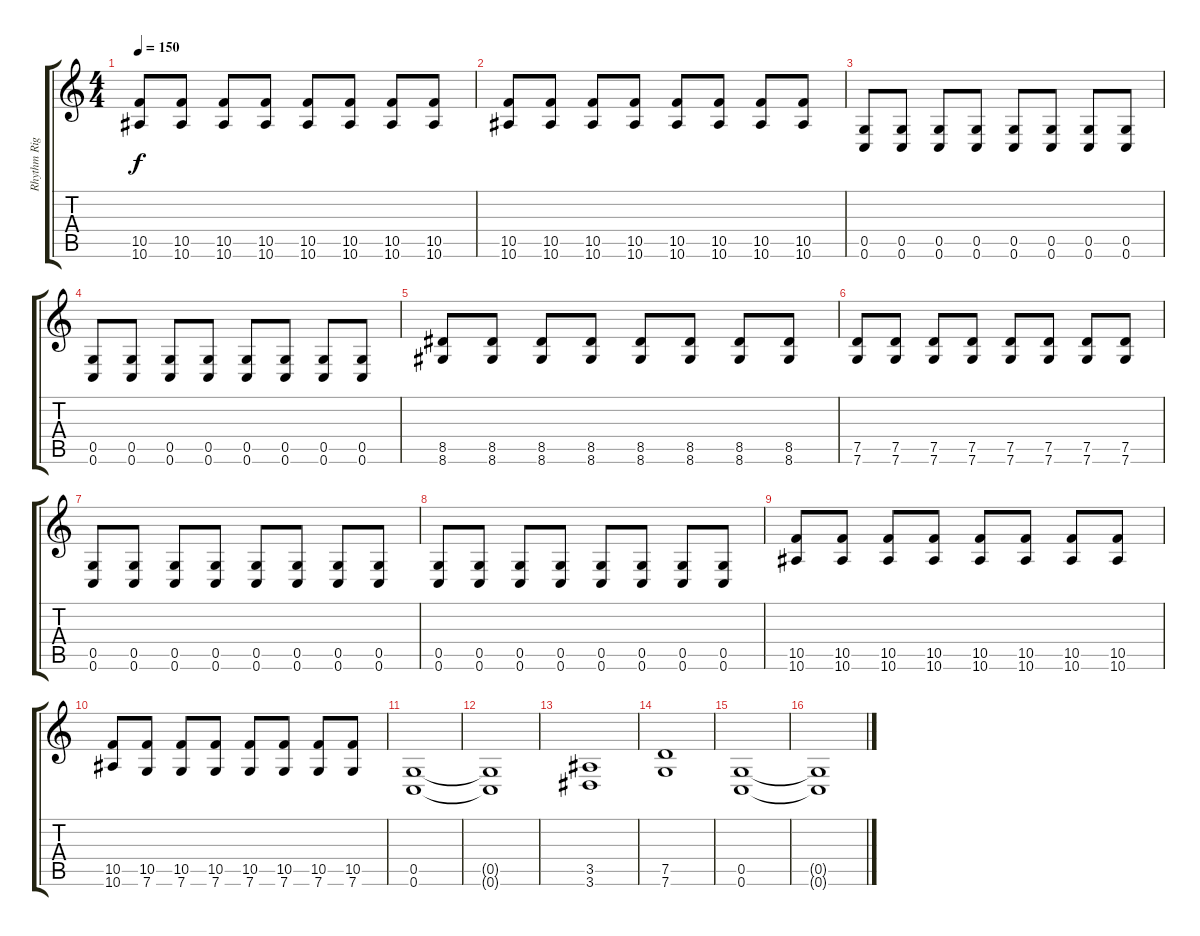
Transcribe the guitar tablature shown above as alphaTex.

\track ("Rhythm Right" "Rhythm Rig") {instrument distortionguitar}
\staff {score tabs}
\tuning (D4 A3 F3 C3 G2 C2) {hide}
\ts (4 4)
\tempo 150
\clef g2
\ks c
(10.5 10.6).8{dy f} (10.5 10.6).8 (10.5 10.6).8 (10.5 10.6).8 (10.5 10.6).8 (10.5 10.6).8 (10.5 10.6).8 (10.5 10.6).8 |
(10.5 10.6).8 (10.5 10.6).8 (10.5 10.6).8 (10.5 10.6).8 (10.5 10.6).8 (10.5 10.6).8 (10.5 10.6).8 (10.5 10.6).8 |
(0.5 0.6).8 (0.5 0.6).8 (0.5 0.6).8 (0.5 0.6).8 (0.5 0.6).8 (0.5 0.6).8 (0.5 0.6).8 (0.5 0.6).8 |
(0.5 0.6).8 (0.5 0.6).8 (0.5 0.6).8 (0.5 0.6).8 (0.5 0.6).8 (0.5 0.6).8 (0.5 0.6).8 (0.5 0.6).8 |
(8.5 8.6).8 (8.5 8.6).8 (8.5 8.6).8 (8.5 8.6).8 (8.5 8.6).8 (8.5 8.6).8 (8.5 8.6).8 (8.5 8.6).8 |
(7.5 7.6).8 (7.5 7.6).8 (7.5 7.6).8 (7.5 7.6).8 (7.5 7.6).8 (7.5 7.6).8 (7.5 7.6).8 (7.5 7.6).8 |
(0.5 0.6).8 (0.5 0.6).8 (0.5 0.6).8 (0.5 0.6).8 (0.5 0.6).8 (0.5 0.6).8 (0.5 0.6).8 (0.5 0.6).8 |
(0.5 0.6).8 (0.5 0.6).8 (0.5 0.6).8 (0.5 0.6).8 (0.5 0.6).8 (0.5 0.6).8 (0.5 0.6).8 (0.5 0.6).8 |
(10.5 10.6).8 (10.5 10.6).8 (10.5 10.6).8 (10.5 10.6).8 (10.5 10.6).8 (10.5 10.6).8 (10.5 10.6).8 (10.5 10.6).8 |
(10.5 10.6).8 (10.5 7.6).8 (10.5 7.6).8 (10.5 7.6).8 (10.5 7.6).8 (10.5 7.6).8 (10.5 7.6).8 (10.5 7.6).8 |
(0.5 0.6).1 |
(0.5{t} 0.6{t}).1 |
(3.5 3.6).1 |
(7.5 7.6).1 |
(0.5 0.6).1 |
(0.5{t} 0.6{t}).1
